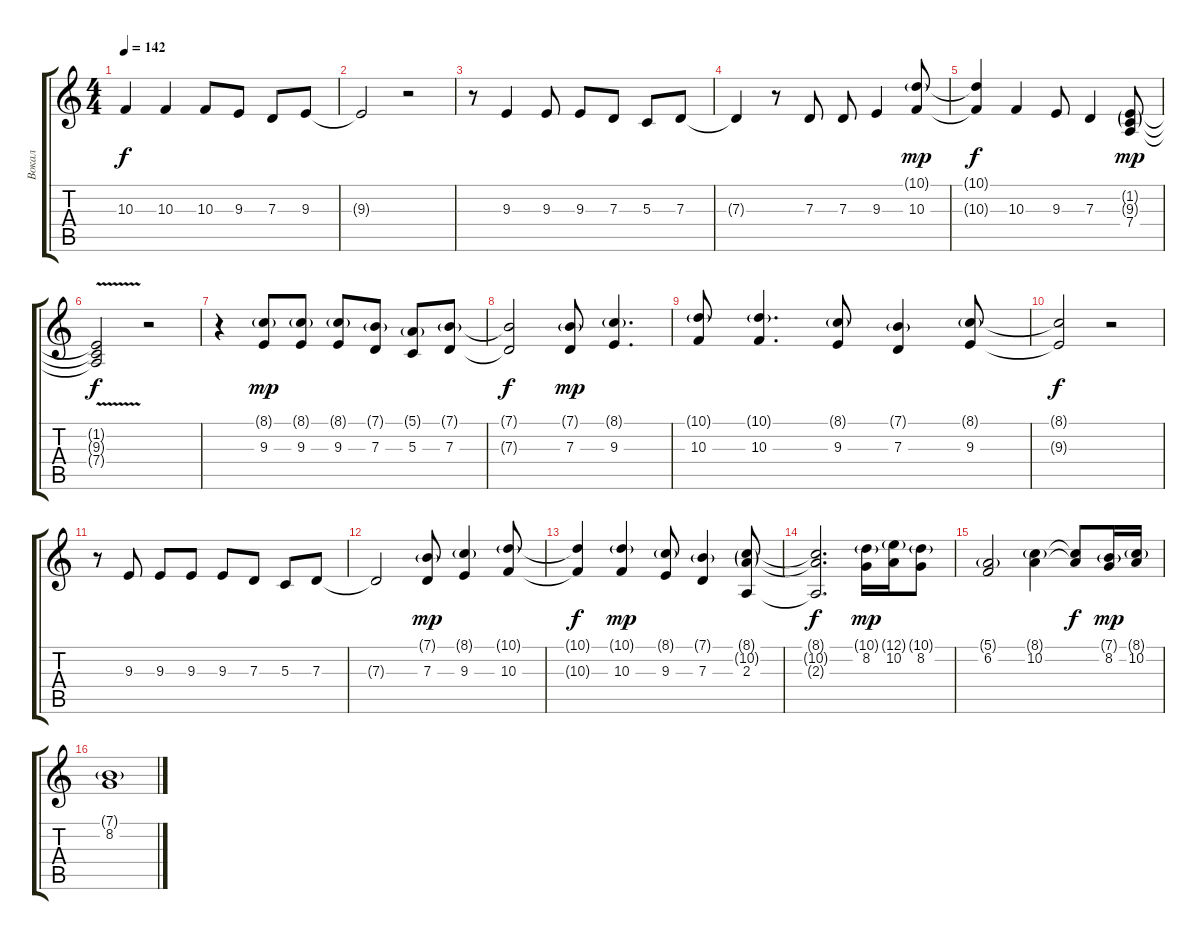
\track ("Вокал" "Вокал") {instrument oboe}
\staff {score tabs}
\tuning (E4 B3 G3 D3 A2 E2) {hide}
\ts (4 4)
\tempo 142
\clef g2
\ks c
10.3{t}.4{dy f} 10.3.4 10.3.8 9.3.8 7.3.8 9.3.8 |
9.3{t}.2 r.2 |
r.8 9.3.4 9.3.8 9.3.8 7.3.8 5.3.8 7.3.8 |
7.3{t}.4 r.8 7.3.8 7.3.8 9.3.4 (10.1{g} 10.3).8{dy mp} |
(10.1{t} 10.3{t}).4{dy f} 10.3.4 9.3.8 7.3.4 (1.2{g} 9.3{g} 7.4).8{dy mp} |
(1.2{v t} 9.3{t} 7.4{v t}).2{dy f} r.2 |
r.4 (8.1{g} 9.3).8{dy mp} (8.1{g} 9.3).8 (8.1{g} 9.3).8 (7.1{g} 7.3).8 (5.1{g} 5.3).8 (7.1{g} 7.3).8 |
(7.1{t} 7.3{t}).2{dy f} (7.1{g} 7.3).8{dy mp} (8.1{g} 9.3).4{d} |
(10.1{g} 10.3).8 (10.1{g} 10.3).4{d} (8.1{g} 9.3).8 (7.1{g} 7.3).4 (8.1{g} 9.3).8 |
(8.1{t} 9.3{t}).2{dy f} r.2 |
r.8 9.3.8 9.3.8 9.3.8 9.3.8 7.3.8 5.3.8 7.3.8 |
7.3{t}.2 (7.1{g} 7.3).8{dy mp} (8.1{g} 9.3).4 (10.1{g} 10.3).8 |
(10.1{t} 10.3{t}).4{dy f} (10.1{g} 10.3).4{dy mp} (8.1{g} 9.3).8 (7.1{g} 7.3).4 (8.1{g} 10.2{g} 2.3).8 |
(8.1{t} 10.2{t} 2.3{t}).2{d dy f} (10.1{g} 8.2).16{dy mp} (12.1{g} 10.2).16 (10.1{g} 8.2).8 |
(5.1{g} 6.2).2 (8.1{g} 10.2).4 (8.1{t} 10.2{t}).8{dy f} (7.1{g} 8.2).16{dy mp} (8.1{g} 10.2).16 |
(7.1{g} 8.2).1
